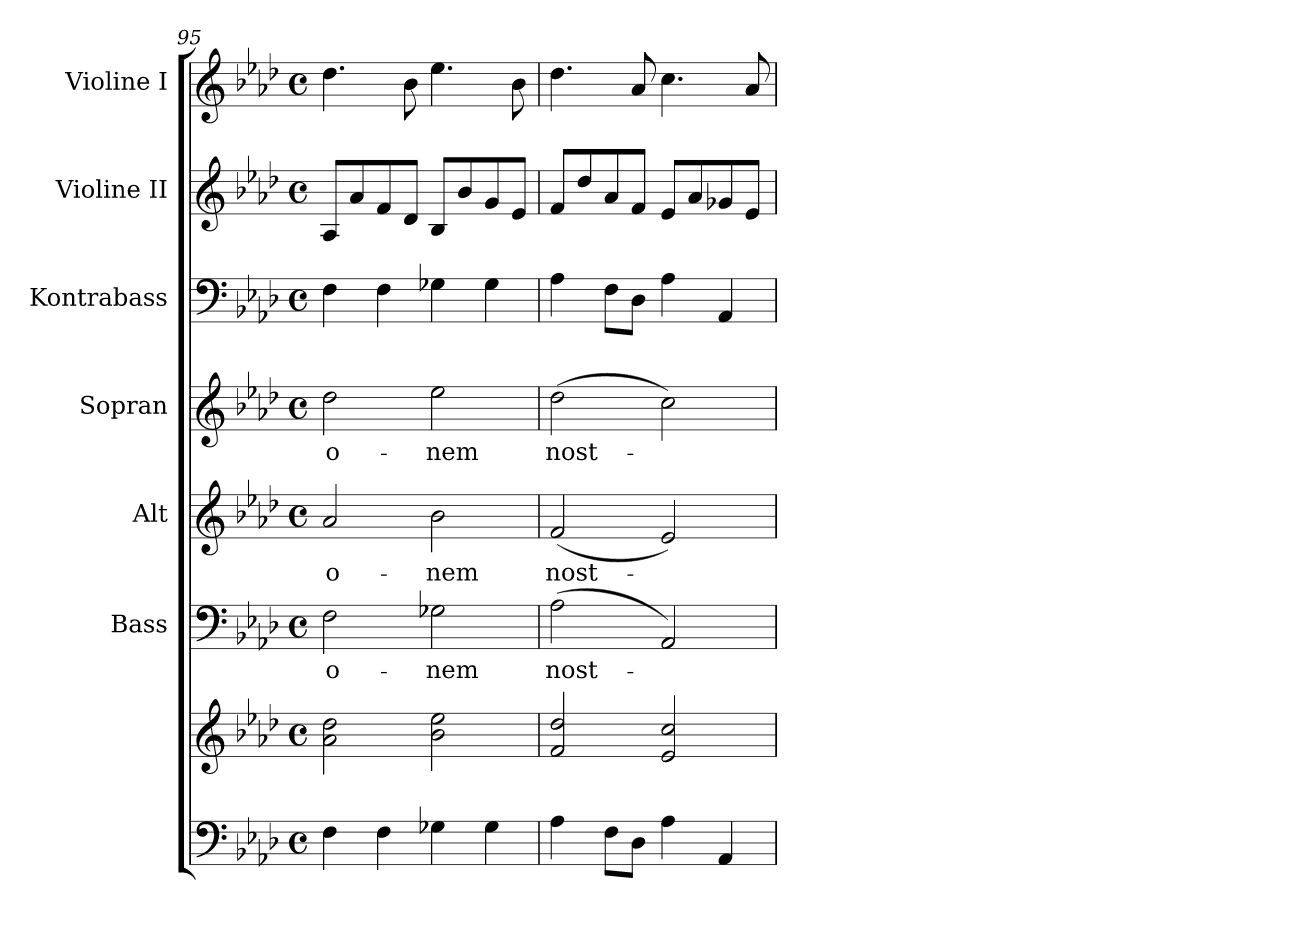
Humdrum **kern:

**kern	**kern	**kern	**text	**kern	**text	**kern	**text	**kern	**kern	**kern
*part7	*part7	*part6	*part6	*part5	*part5	*part4	*part4	*part3	*part2	*part1
*staff8	*staff7	*staff6	*staff6	*staff5	*staff5	*staff4	*staff4	*staff3	*staff2	*staff1
*	*	*I"Bass	*	*I"Alt	*	*I"Sopran	*	*I"Kontrabass	*I"Violine II	*I"Violine I
*	*	*I'B.	*	*I'A.	*	*I'S.	*	*I'Kb.	*I'Vl. II	*I'Vl. I
*clefF4	*clefG2	*clefF4	*	*clefG2	*	*clefG2	*	*clefF4	*clefG2	*clefG2
*	*	*	*	*	*	*	*	*ITrd7c12	*	*
*k[b-e-a-d-]	*k[b-e-a-d-]	*k[b-e-a-d-]	*	*k[b-e-a-d-]	*	*k[b-e-a-d-]	*	*k[b-e-a-d-]	*k[b-e-a-d-]	*k[b-e-a-d-]
*A-:	*A-:	*A-:	*	*A-:	*	*A-:	*	*A-:	*A-:	*A-:
*M4/4	*M4/4	*M4/4	*	*M4/4	*	*M4/4	*	*M4/4	*M4/4	*M4/4
*met(c)	*met(c)	*met(c)	*	*met(c)	*	*met(c)	*	*met(c)	*met(c)	*met(c)
=95	=95	=95	=95	=95	=95	=95	=95	=95	=95	=95
!	!	!	!LO:LY:b	!	!LO:LY:b	!	!LO:LY:b	!	!	!
4F\	2a-\ 2dd-\	2F\	-o-	2a-/	-o-	2dd-\	-o-	4FF\	8A-/L	4.dd-\
.	.	.	.	.	.	.	.	.	8a-/	.
4F\	.	.	.	.	.	.	.	4FF\	8f/	.
.	.	.	.	.	.	.	.	.	8d-/J	8b-\
!	!	!	!LO:LY:b	!	!LO:LY:b	!	!LO:LY:b	!	!	!
4G-X\	2b-\ 2ee-\	2G-X\	-nem	2b-\	-nem	2ee-\	-nem	4GG-X\	8B-/L	4.ee-\
.	.	.	.	.	.	.	.	.	8b-/	.
4G-\	.	.	.	.	.	.	.	4GG-\	8g/	.
.	.	.	.	.	.	.	.	.	8e-/J	8b-\
!!LO:LB:g=z
=96	=96	=96	=96	=96	=96	=96	=96	=96	=96	=96
!	!	!	!LO:LY:b	!	!LO:LY:b	!	!LO:LY:b	!	!	!
4A-\	2f/ 2dd-/	(>2A-\	nost-	(<2f/	nost-	(>2dd-\	nost-	4AA-\	8f/L	4.dd-\
.	.	.	.	.	.	.	.	.	8dd-/	.
8F\L	.	.	.	.	.	.	.	8FF\L	8a-/	.
8D-\J	.	.	.	.	.	.	.	8DD-\J	8f/J	8a-/
4A-\	2e-/ 2cc/	2AA-/)	.	2e-/)	.	2cc\)	.	4AA-\	8e-/L	4.cc\
.	.	.	.	.	.	.	.	.	8a-/	.
4AA-/	.	.	.	.	.	.	.	4AAA-/	8g-X/	.
.	.	.	.	.	.	.	.	.	8e-/J	8a-/
=	=	=	=	=	=	=	=	=	=	=
*-	*-	*-	*-	*-	*-	*-	*-	*-	*-	*-
